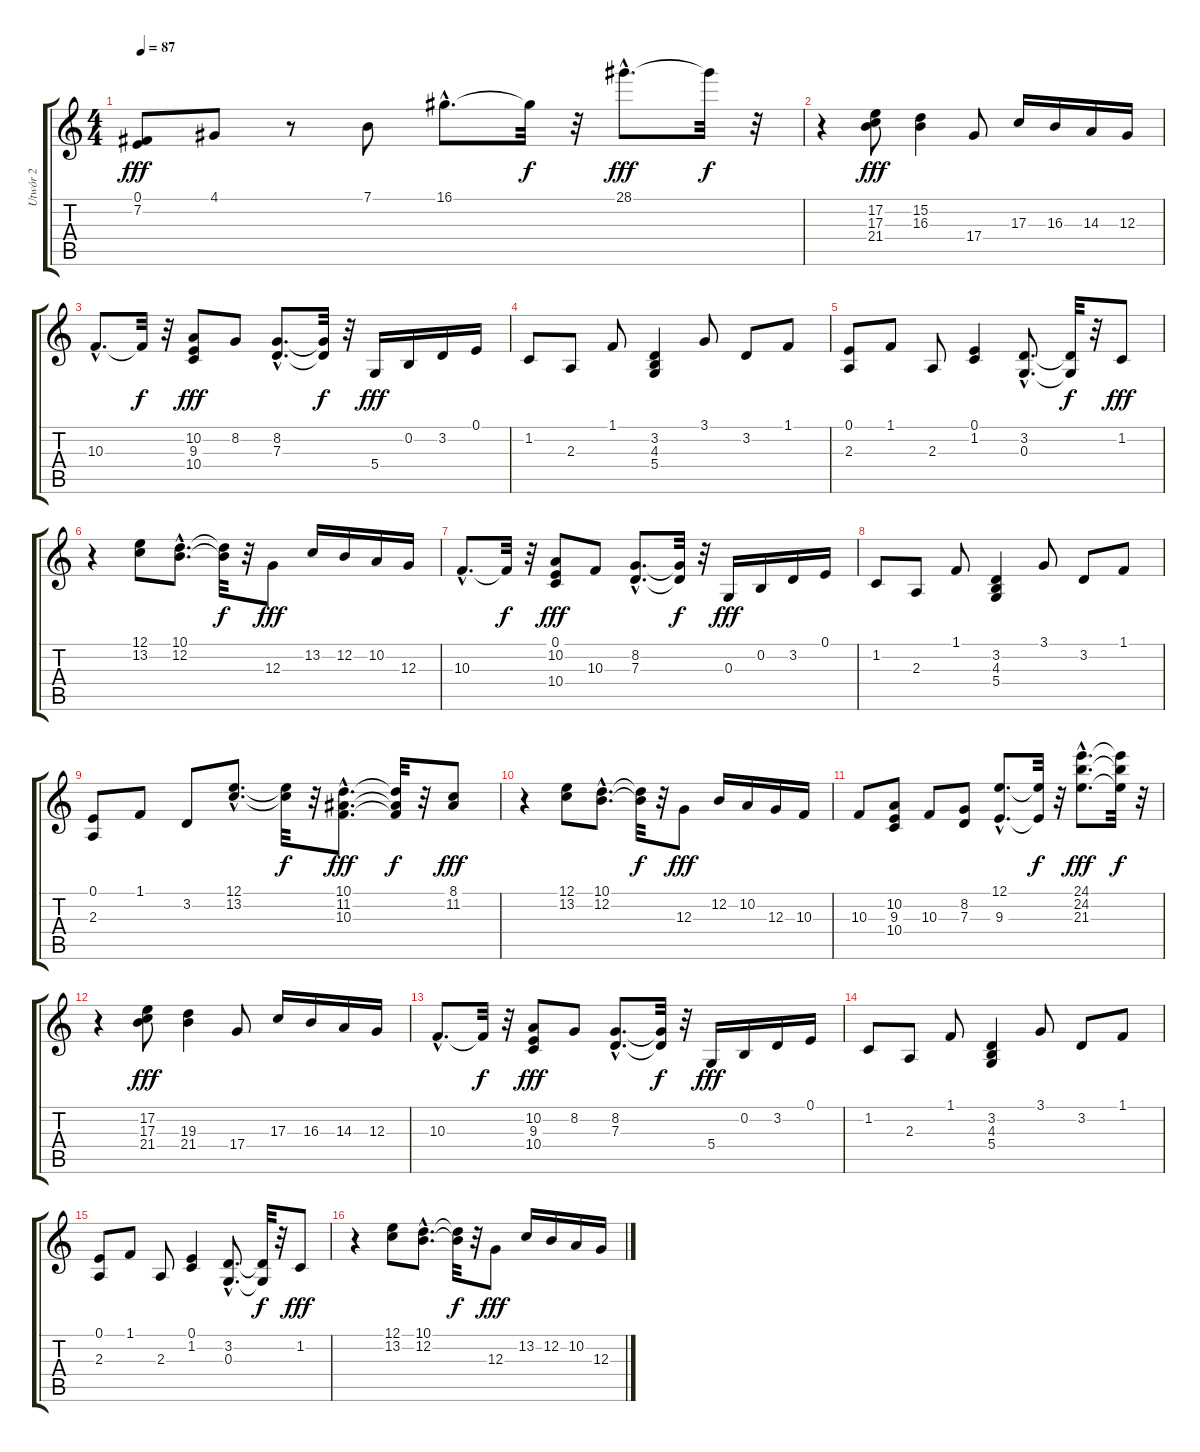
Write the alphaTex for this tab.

\track ("Utwór 2" "Utwór 2") {instrument acousticgrandpiano}
\staff {score tabs}
\tuning (E4 B3 G3 D3 A2 E2) {hide}
\ts (4 4)
\tempo 87
\clef g2
\ks c
(0.1 7.2).8{dy fff} 4.1.8 r.8 7.1.8 16.1{hac}.8{d} 16.1{t}.32{dy f} r.32 28.1{hac}.8{d dy fff} 28.1{t}.32{dy f} r.32 |
r.4 (17.2 17.3 21.4).8{dy fff} (15.2 16.3).4 17.4.8 17.3.16 16.3.16 14.3.16 12.3.16 |
10.3{hac}.8{d} 10.3{t}.32{dy f} r.32 (10.2 9.3 10.4).8{dy fff} 8.2.8 (8.2{hac} 7.3{hac}).8{d} (8.2{t} 7.3{t}).32{dy f} r.32 5.4.16{dy fff} 0.2.16 3.2.16 0.1.16 |
1.2.8 2.3.8 1.1.8 (3.2 4.3 5.4).4 3.1.8 3.2.8 1.1.8 |
(0.1 2.3).8 1.1.8 2.3.8 (0.1 1.2).4 (3.2{hac} 0.3{hac}).8{d} (3.2{t} 0.3{t}).32{dy f} r.32 1.2.8{dy fff} |
r.4 (12.1 13.2).8 (10.1{hac} 12.2{hac}).8{d} (10.1{t} 12.2{t}).32{dy f} r.32 12.3.8{dy fff} 13.2.16 12.2.16 10.2.16 12.3.16 |
10.3{hac}.8{d} 10.3{t}.32{dy f} r.32 (0.1 10.2 10.4).8{dy fff} 10.3.8 (8.2{hac} 7.3{hac}).8{d} (8.2{t} 7.3{t}).32{dy f} r.32 0.3.16{dy fff} 0.2.16 3.2.16 0.1.16 |
1.2.8 2.3.8 1.1.8 (3.2 4.3 5.4).4 3.1.8 3.2.8 1.1.8 |
(0.1 2.3).8 1.1.8 3.2.8 (12.1{hac} 13.2{hac}).8{d} (12.1{t} 13.2{t}).32{dy f} r.32 (10.1{hac} 11.2{hac} 10.3{hac}).8{d dy fff} (10.1{t} 11.2{t} 10.3{t}).32{dy f} r.32 (8.1 11.2).8{dy fff} |
r.4 (12.1 13.2).8 (10.1{hac} 12.2{hac}).8{d} (10.1{t} 12.2{t}).32{dy f} r.32 12.3.8{dy fff} 12.2.16 10.2.16 12.3.16 10.3.16 |
10.3.8 (10.2 9.3 10.4).8 10.3.8 (8.2 7.3).8 (12.1{hac} 9.3{hac}).8{d} (12.1{t} 9.3{t}).32{dy f} r.32 (24.1{hac} 24.2{hac} 21.3{hac}).8{d dy fff} (24.1{t} 24.2{t} 21.3{t}).32{dy f} r.32 |
r.4 (17.2 17.3 21.4).8{dy fff} (19.3 21.4).4 17.4.8 17.3.16 16.3.16 14.3.16 12.3.16 |
10.3{hac}.8{d} 10.3{t}.32{dy f} r.32 (10.2 9.3 10.4).8{dy fff} 8.2.8 (8.2{hac} 7.3{hac}).8{d} (8.2{t} 7.3{t}).32{dy f} r.32 5.4.16{dy fff} 0.2.16 3.2.16 0.1.16 |
1.2.8 2.3.8 1.1.8 (3.2 4.3 5.4).4 3.1.8 3.2.8 1.1.8 |
(0.1 2.3).8 1.1.8 2.3.8 (0.1 1.2).4 (3.2{hac} 0.3{hac}).8{d} (3.2{t} 0.3{t}).32{dy f} r.32 1.2.8{dy fff} |
r.4 (12.1 13.2).8 (10.1{hac} 12.2{hac}).8{d} (10.1{t} 12.2{t}).32{dy f} r.32 12.3.8{dy fff} 13.2.16 12.2.16 10.2.16 12.3.16
